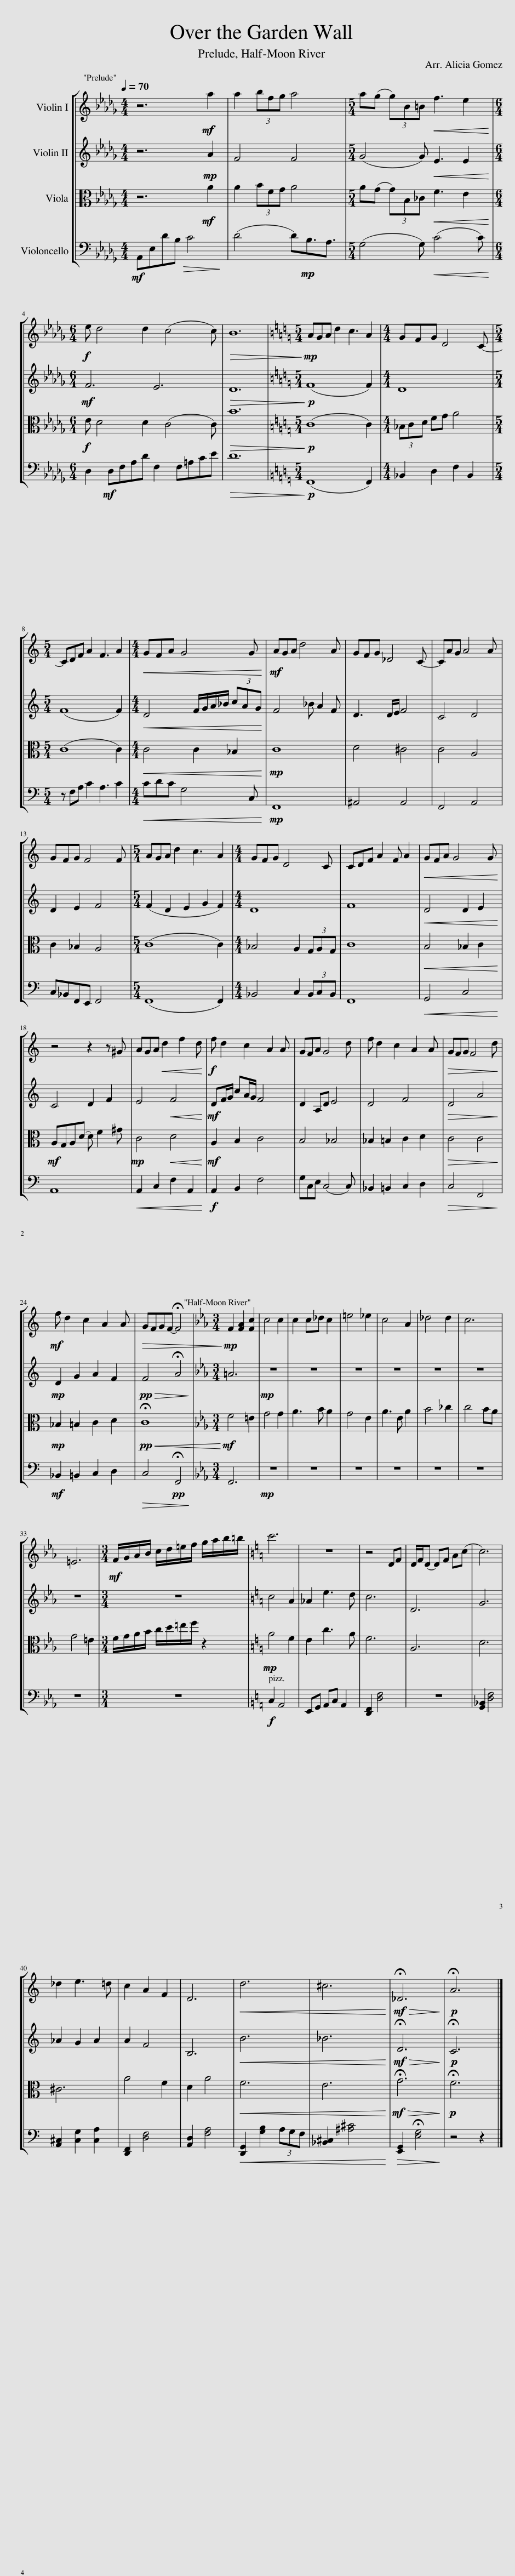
X:1
%%score [ 1 2 3 4 ]
L:1/8
Q:1/4=70
M:4/4
I:linebreak $
K:Db
V:1 treble
V:2 treble
V:3 alto
V:4 bass
V:1
 z6!mf! a2 | a2 (3bfg a4 |[M:5/4] a(g g)B=B!<(! f3 e2!<)! |$[M:6/4]!f! e d4 d2 (c4 c) |!>(! B12!>)! | %5
[K:C][M:5/4]!mp! AGA d2 c3 A2 |[M:4/4] GFG D4 C- |$[M:5/4] CDF A2 F3 A2 |[M:4/4]!<(! GFA G4 G!<)! |!mf! AGA d4 A | %10
 GFG _D4 C- | CAG A4 A |$ GFG F4 F |[M:5/4] AGA d2 c3 A2 |[M:4/4] GFG D4 C | %15
 CDF A2 F A2 |!<(! GFA G4 G!<)! |$ z4 z2 z ^G | AGA!<(! d2 f2 d!<)! |!f! f d2 c2 A2 A | %20
 GFA G4 d | f d2 c2 A2 A |!>(! GFG F4 d!>)! |$!mf! f d2 c2 A2 A |!>(! GFGF- !fermata!F4!>)! | %25
[K:Eb][M:3/4]!mp! F2 [FA]2 [Fc]2 | c4 c2 | c2 c_d c2 | =e4 _e2 | c4 A2 | %30
 _d4 d2 | c6 |$ =E6 |[M:3/4]!mf! F/G/A/B/ c/d/=e/f/ g/a/b/=b/ |[K:C] c'6 | %35
 z6 | z4 DF | D/F/(D D)F A(c | c6) |$ _d2 e3 =d | %40
 c2 A2 F2 | D6 |!<(! d6 | ^c6!<)! |!mf!!>(! !fermata!_D6!>)! | %45
!p! !fermata!A6 |] %46
V:2
 z6!mp! A2 | F4 F4 |[M:5/4] (G4 G)!<(! E3 E2!<)! |$[M:6/4]!mf! F6 E6 |!>(! D12!>)! | %5
[K:C][M:5/4]!p! (F8 F2) |[M:4/4] D8 |$[M:5/4] (F8 F2) |[M:4/4]!<(! D4 F/G/A/_B/ (3cAG!<)! | F4 _B A2 F | %10
 D3 D/E/ F4 | C4 D4 |$ D2 E2 F4 |[M:5/4] (F2 D2 E2 G2 F2) |[M:4/4] D8 | %15
 F8 |!<(! D4 D2 E2!<)! |$ C4 D2 F2 | E4!<(! F4!<)! |!mf! DF/G/ cA/G/ F4 | %20
 D2 A,D E4 | D4 F4 |!>(! D4 A4!>)! |$!mp! D2 G2 A2 F2 |!pp!!>(! F4 !fermata!A4!>)! | %25
[K:Eb][M:3/4] =A6 |!mp! z6 | z6 | z6 | z6 | %30
 z6 | z6 |$ z6 |[M:3/4] z6 |[K:C] c4 A2 | %35
 _A2 e3 d | c6 | D6 | G6 |$ _A2 G2 A2 | %40
 A2 F4 | B,6 |!<(! B6 | _B6!<)! |!mf!!>(! !fermata!D6!>)! | %45
!p! !fermata!C6 |] %46
V:3
 z6!mf! A2 | A2 (3BFG A4 |[M:5/4] A(G G)B,_C!<(! F3 E2!<)! |$[M:6/4]!f! E D4 D2 (C4 C) |!>(! B12!>)! | %5
[K:C][M:5/4]!p! (C8 C2) |[M:4/4] (3_B,CD FG A4 |$[M:5/4] (C8 C2) |[M:4/4]!<(! C4 C2 _B,2!<)! |!mp! C8 | %10
 D4 ^C4 | C4 A,4 |$ C2 _B,2 A,4 |[M:5/4] (C8 C2) |[M:4/4] _B,4 A,2 (3G,A,G, | %15
 C8 |!<(! B,4 _B,2 C2!<)! |$!mf! A,G,A,(D D) F2 ^G |!mp! C4!<(! D4!<)! |!mf! A,2 B,2 C4 | %20
 B,4 _B,4 | _B,2 =B,2 C2 D2 |!>(! C4 C4!>)! |$!mp! _B,2 =B,2 C2 D2 |!pp!!<(! !fermata!C8!<)! | %25
[K:Eb][M:3/4]!mf! F4 =E2 | G4 G2 | A3 B A2 | G4 E2 | A3 E A2 | %30
 B4 _c2 | c4 BA |$ G4 =E2 |[M:3/4] F/G/A/B/ c/d/=e/f/ z2 |[K:C]!mp! A4 F2 | %35
 E2 c3 A | F6 | A,6 | D6 |$ ^C6 | %40
 A4 F2 | D2 A4 |!<(! F6 | E6!<)! |!mf!!>(! !fermata!G6!>)! | %45
!p! !fermata!F6 |] %46
V:4
!mf! A,,E,DB,!>(! C4!>)! | (D4 D)!mp!B,3/2A,3/2 |[M:5/4] (G,4 G,)!<(! (C4 C)!<)! |$[M:6/4] D,2!mf! D,F,A,D F,2 F,=A,CE |!>(! D12!>)! | %5
[K:C][M:5/4]!p! (F,,8 F,,2) |[M:4/4] _B,,2 D,2 F,2 B,,2 |$[M:5/4] z F,A, C2 A,3 C2 |[M:4/4]!<(! CDC G,4 C,!<)! |!mp! F,,8 | %10
 ^A,,4 A,,4 | F,,4 A,,4 |$ C,_B,,F,,E,, F,,4 |[M:5/4] (F,,8 F,,2) |[M:4/4] _B,,4 C,2 (3B,,C,B,, | %15
 F,,8 |!<(! G,,4 C,4!<)! |$ A,,8 |!<(! A,,2 C,2 F,2 A,,2!<)! |!f! A,,2 B,,2 F,4 | %20
 G,C,E, (C,4 C,) | _B,,2 =B,,2 C,2 D,2 |!>(! C,4 F,,4!>)! |$!mf! _B,,2 =B,,2 C,2 D,2 |!>(! C,4!pp! !fermata!F,,4!>)! | %25
[K:Eb][M:3/4] F,,6 |!mp! z6 | z6 | z6 | z6 | %30
 z6 | z6 |$ z6 |[M:3/4] z6 |[K:C]!f! C,2 A,,4 | %35
 E,,G,, A,,C, A,,2 | [D,,F,,]2 [D,F,]4 | z6 | [G,,_B,,]2 [D,F,]4 |$ [A,,^C,]2 [C,G,]2 [C,A,]2 | %40
 [D,,F,,]2 [D,F,]4 | [A,,D,]2 [F,A,]4 |!<(! [D,,G,,]2 [G,B,]2 (3A,G,F, | [_B,,^C,]2 [^A,^C]4!<)! |!>(! [E,,G,,]2 !fermata![E,G,]4!>)! | %45
 z4 z2 |] %46
